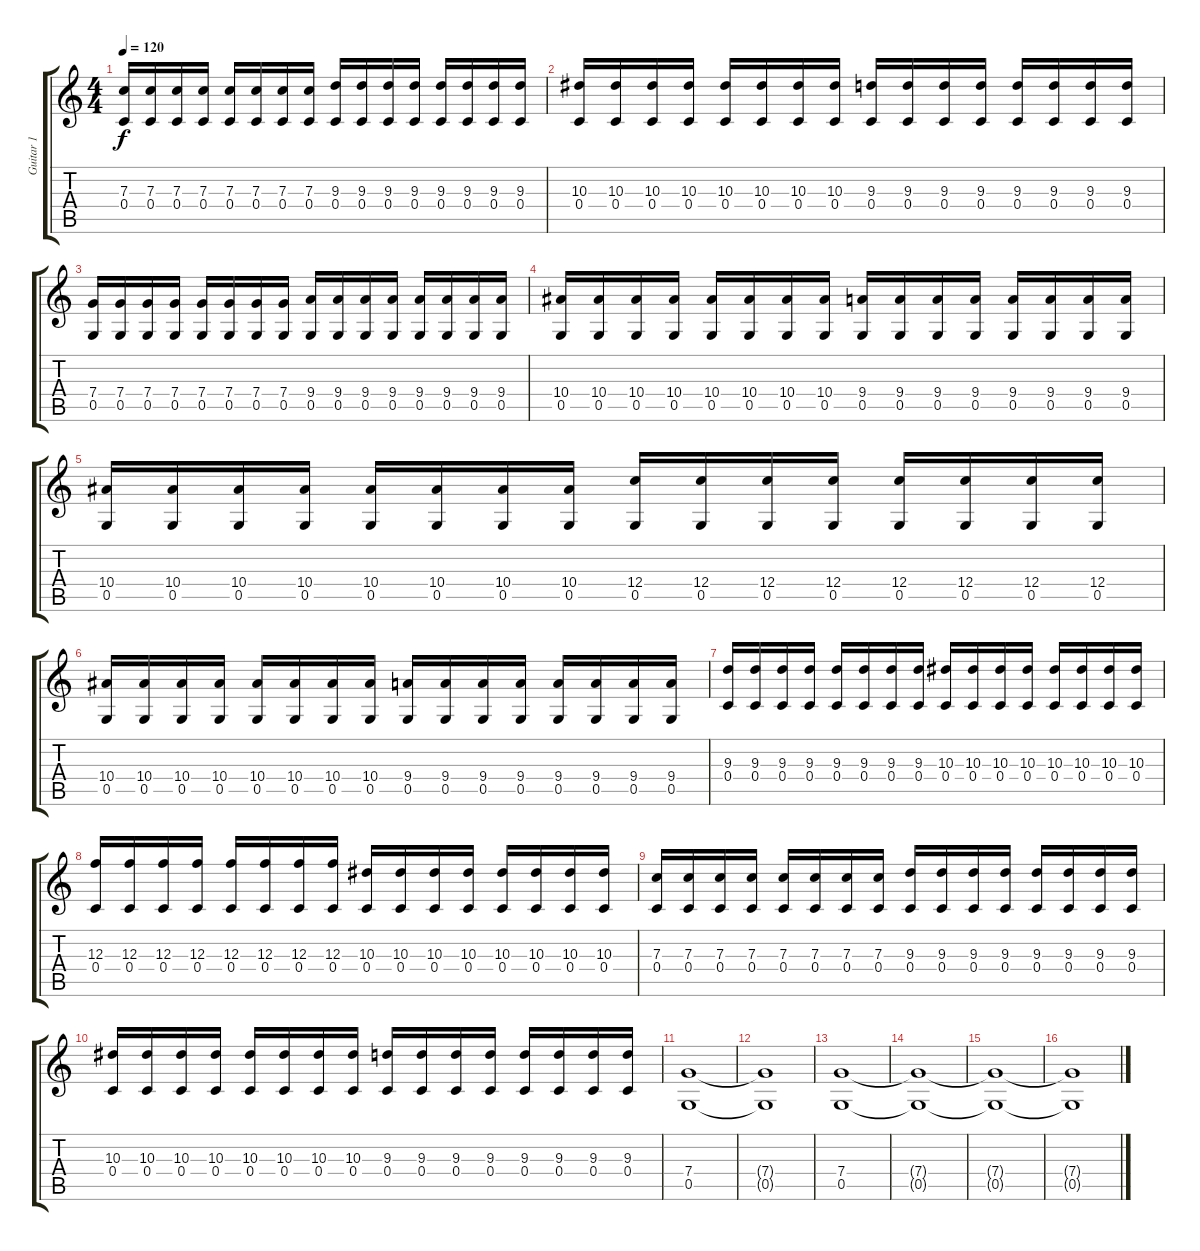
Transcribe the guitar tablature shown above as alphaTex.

\track ("Guitar 1" "Guitar 1") {instrument distortionguitar}
\staff {score tabs}
\tuning (D4 A3 F3 C3 G2 D2) {hide}
\ts (4 4)
\tempo 120
\clef g2
\ks c
(7.3 0.4).16{dy f} (7.3 0.4).16 (7.3 0.4).16 (7.3 0.4).16 (7.3 0.4).16 (7.3 0.4).16 (7.3 0.4).16 (7.3 0.4).16 (9.3 0.4).16 (9.3 0.4).16 (9.3 0.4).16 (9.3 0.4).16 (9.3 0.4).16 (9.3 0.4).16 (9.3 0.4).16 (9.3 0.4).16 |
(10.3 0.4).16 (10.3 0.4).16 (10.3 0.4).16 (10.3 0.4).16 (10.3 0.4).16 (10.3 0.4).16 (10.3 0.4).16 (10.3 0.4).16 (9.3 0.4).16 (9.3 0.4).16 (9.3 0.4).16 (9.3 0.4).16 (9.3 0.4).16 (9.3 0.4).16 (9.3 0.4).16 (9.3 0.4).16 |
(7.4 0.5).16 (7.4 0.5).16 (7.4 0.5).16 (7.4 0.5).16 (7.4 0.5).16 (7.4 0.5).16 (7.4 0.5).16 (7.4 0.5).16 (9.4 0.5).16 (9.4 0.5).16 (9.4 0.5).16 (9.4 0.5).16 (9.4 0.5).16 (9.4 0.5).16 (9.4 0.5).16 (9.4 0.5).16 |
(10.4 0.5).16 (10.4 0.5).16 (10.4 0.5).16 (10.4 0.5).16 (10.4 0.5).16 (10.4 0.5).16 (10.4 0.5).16 (10.4 0.5).16 (9.4 0.5).16 (9.4 0.5).16 (9.4 0.5).16 (9.4 0.5).16 (9.4 0.5).16 (9.4 0.5).16 (9.4 0.5).16 (9.4 0.5).16 |
(10.4 0.5).16 (10.4 0.5).16 (10.4 0.5).16 (10.4 0.5).16 (10.4 0.5).16 (10.4 0.5).16 (10.4 0.5).16 (10.4 0.5).16 (12.4 0.5).16 (12.4 0.5).16 (12.4 0.5).16 (12.4 0.5).16 (12.4 0.5).16 (12.4 0.5).16 (12.4 0.5).16 (12.4 0.5).16 |
(10.4 0.5).16 (10.4 0.5).16 (10.4 0.5).16 (10.4 0.5).16 (10.4 0.5).16 (10.4 0.5).16 (10.4 0.5).16 (10.4 0.5).16 (9.4 0.5).16 (9.4 0.5).16 (9.4 0.5).16 (9.4 0.5).16 (9.4 0.5).16 (9.4 0.5).16 (9.4 0.5).16 (9.4 0.5).16 |
(9.3 0.4).16 (9.3 0.4).16 (9.3 0.4).16 (9.3 0.4).16 (9.3 0.4).16 (9.3 0.4).16 (9.3 0.4).16 (9.3 0.4).16 (10.3 0.4).16 (10.3 0.4).16 (10.3 0.4).16 (10.3 0.4).16 (10.3 0.4).16 (10.3 0.4).16 (10.3 0.4).16 (10.3 0.4).16 |
(12.3 0.4).16 (12.3 0.4).16 (12.3 0.4).16 (12.3 0.4).16 (12.3 0.4).16 (12.3 0.4).16 (12.3 0.4).16 (12.3 0.4).16 (10.3 0.4).16 (10.3 0.4).16 (10.3 0.4).16 (10.3 0.4).16 (10.3 0.4).16 (10.3 0.4).16 (10.3 0.4).16 (10.3 0.4).16 |
(7.3 0.4).16 (7.3 0.4).16 (7.3 0.4).16 (7.3 0.4).16 (7.3 0.4).16 (7.3 0.4).16 (7.3 0.4).16 (7.3 0.4).16 (9.3 0.4).16 (9.3 0.4).16 (9.3 0.4).16 (9.3 0.4).16 (9.3 0.4).16 (9.3 0.4).16 (9.3 0.4).16 (9.3 0.4).16 |
(10.3 0.4).16 (10.3 0.4).16 (10.3 0.4).16 (10.3 0.4).16 (10.3 0.4).16 (10.3 0.4).16 (10.3 0.4).16 (10.3 0.4).16 (9.3 0.4).16 (9.3 0.4).16 (9.3 0.4).16 (9.3 0.4).16 (9.3 0.4).16 (9.3 0.4).16 (9.3 0.4).16 (9.3 0.4).16 |
(7.4 0.5).1 |
(7.4{t} 0.5{t}).1 |
(7.4 0.5).1 |
(7.4{t} 0.5{t}).1 |
(7.4{t} 0.5{t}).1 |
(7.4{t} 0.5{t}).1
